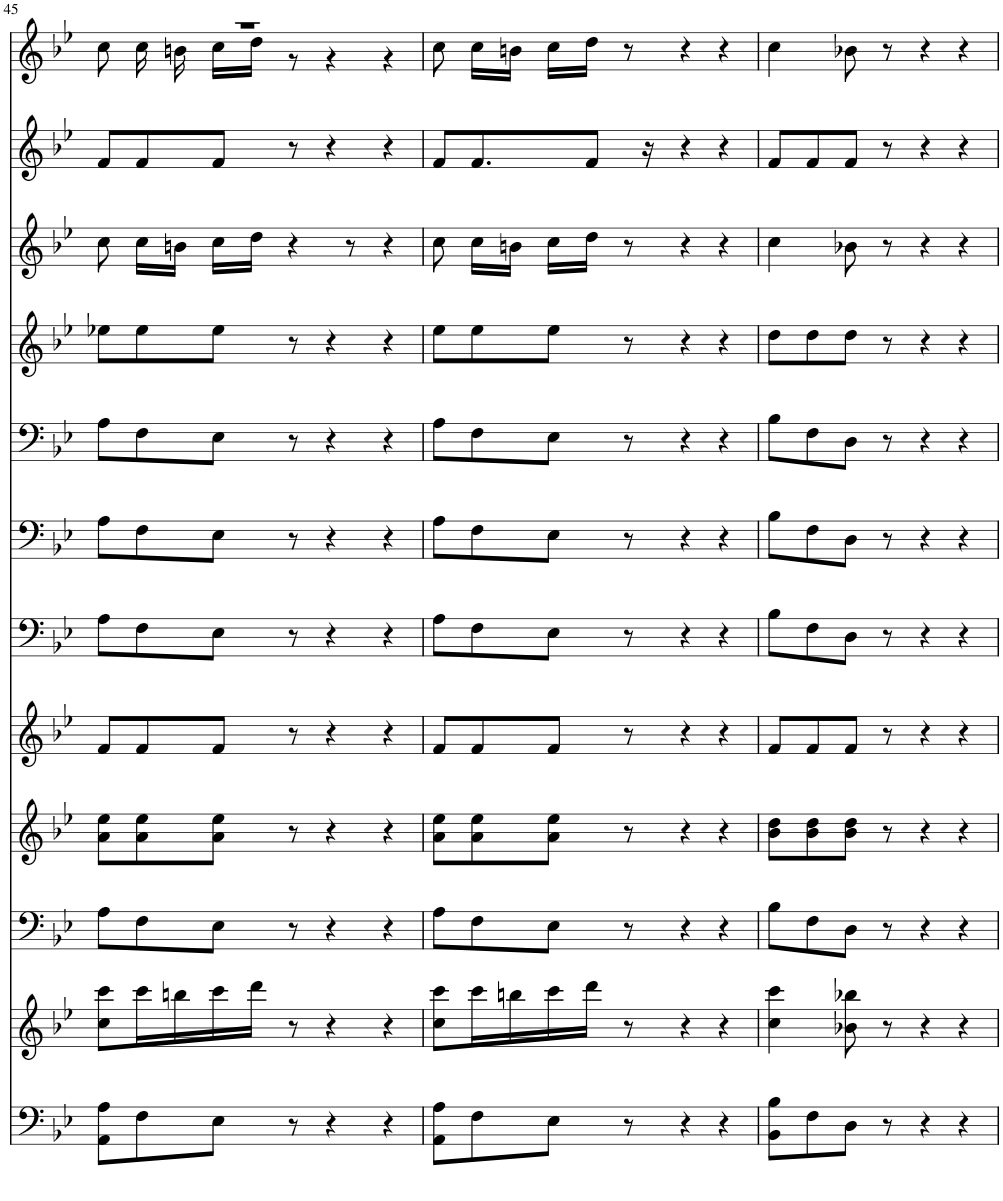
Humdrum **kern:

**kern	**kern	**kern	**kern	**kern	**kern	**kern	**kern	**kern	**kern	**kern	**kern
*part12	*part11	*part10	*part9	*part8	*part7	*part6	*part5	*part4	*part3	*part2	*part1
*staff12	*staff11	*staff10	*staff9	*staff8	*staff7	*staff6	*staff5	*staff4	*staff3	*staff2	*staff1
*I"Piano	*I"Piano	*I"Piano	*I"Piano	*I"Piano	*I"Piano	*I"Piano	*I"Piano	*I"Piano	*I"Piano	*I"Piano	*I"Piano
*I'Pno	*I'Pno	*I'Pno	*I'Pno	*I'Pno	*I'Pno	*I'Pno	*I'Pno	*I'Pno	*I'Pno	*I'Pno	*I'Pno
!!LO:PB:g=z
*clefF4	*clefG2	*clefF4	*clefG2	*clefG2	*clefF4	*clefF4	*clefF4	*clefG1	*clefG2	*clefG2	*clefG2
*k[b-e-]	*k[b-e-]	*k[b-e-]	*k[b-e-]	*k[b-e-]	*k[b-e-]	*k[b-e-]	*k[b-e-]	*k[b-e-]	*k[b-e-]	*k[b-e-]	*k[b-e-]
=45	=45	=45	=45	=45	=45	=45	=45	=45	=45	=45	=45
*	*	*	*	*	*	*	*	*	*	*	*^
8AA\ 8A\L	8cc\ 8ccc\L	8A\L	8a\ 8ee-\L	8f/L	8A\L	8A\L	8A\L	8ee-X\L	8cc\	8f/L	1r	8cc\
8F\	16ccc\L	8F\	8a\ 8ee-\	8f/	8F\	8F\	8F\	8ee-\	16cc\LL	8f/	.	16cc\
.	16bbn\	.	.	.	.	.	.	.	16bn\JJ	.	.	16bn\
8E-\J	16ccc\	8E-\J	8a\ 8ee-\J	8f/J	8E-\J	8E-\J	8E-\J	8ee-\J	16cc\LL	8f/J	.	16cc\LL
.	16ddd\JJ	.	.	.	.	.	.	.	16dd\JJ	.	.	16dd\JJ
8r	8r	8r	8r	8r	8r	8r	8r	8r	4r	8r	.	8r
4r	4r	4r	4r	4r	4r	4r	4r	4r	.	4r	.	4r
.	.	.	.	.	.	.	.	.	8r	.	.	.
4r	4r	4r	4r	4r	4r	4r	4r	4r	4r	4r	.	4r
*	*	*	*	*	*	*	*	*	*	*	*v	*v
=46	=46	=46	=46	=46	=46	=46	=46	=46	=46	=46	=46
8AA\ 8A\L	8cc\ 8ccc\L	8A\L	8a\ 8ee-\L	8f/L	8A\L	8A\L	8A\L	8ee-\L	8cc\	8f/L	8cc\
8F\	16ccc\L	8F\	8a\ 8ee-\	8f/	8F\	8F\	8F\	8ee-\	16cc\LL	8.f/	16cc\LL
.	16bbn\	.	.	.	.	.	.	.	16bn\JJ	.	16bn\JJ
8E-\J	16ccc\	8E-\J	8a\ 8ee-\J	8f/J	8E-\J	8E-\J	8E-\J	8ee-\J	16cc\LL	.	16cc\LL
.	16ddd\JJ	.	.	.	.	.	.	.	16dd\JJ	8f/J	16dd\JJ
8r	8r	8r	8r	8r	8r	8r	8r	8r	8r	.	8r
.	.	.	.	.	.	.	.	.	.	16r	.
4r	4r	4r	4r	4r	4r	4r	4r	4r	4r	4r	4r
4r	4r	4r	4r	4r	4r	4r	4r	4r	4r	4r	4r
=47	=47	=47	=47	=47	=47	=47	=47	=47	=47	=47	=47
8BB-\ 8B-\L	4cc\ 4ccc\	8B-\L	8b-\ 8dd\L	8f/L	8B-\L	8B-\L	8B-\L	8dd\L	4cc\	8f/L	4cc\
8F\	.	8F\	8b-\ 8dd\	8f/	8F\	8F\	8F\	8dd\	.	8f/	.
8D\J	8b-X\ 8bb-X\	8D\J	8b-\ 8dd\J	8f/J	8D\J	8D\J	8D\J	8dd\J	8b-X\	8f/J	8b-X\
8r	8r	8r	8r	8r	8r	8r	8r	8r	8r	8r	8r
4r	4r	4r	4r	4r	4r	4r	4r	4r	4r	4r	4r
4r	4r	4r	4r	4r	4r	4r	4r	4r	4r	4r	4r
=	=	=	=	=	=	=	=	=	=	=	=
*-	*-	*-	*-	*-	*-	*-	*-	*-	*-	*-	*-
